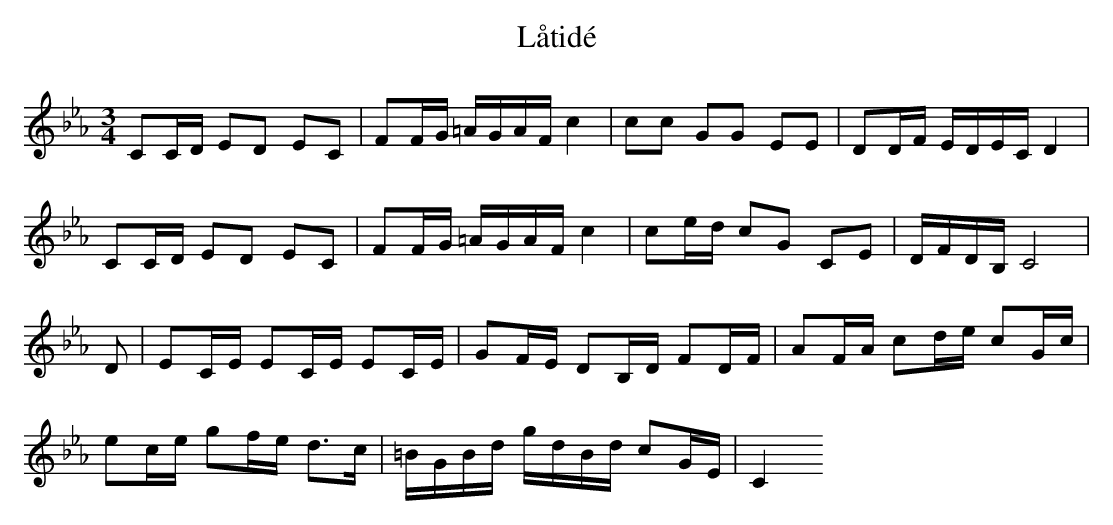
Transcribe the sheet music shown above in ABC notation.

X:1
T:Låtidé
M:3/4
L:1/16
K:Cm
C2CD E2D2 E2C2 | F2FG =AGAF c4 | c2c2 G2G2 E2E2 | D2DF EDEC D4  |
C2CD E2D2 E2C2 | F2FG =AGAF c4 | c2ed c2G2 C2E2 | DFDB, C8  |
D2 | E2CE E2CE E2CE | G2FE D2B,D F2DF | A2FA c2de c2Gc |
e2ce g2fe d2>c2 | =BGBd gdBd c2GE | C4
